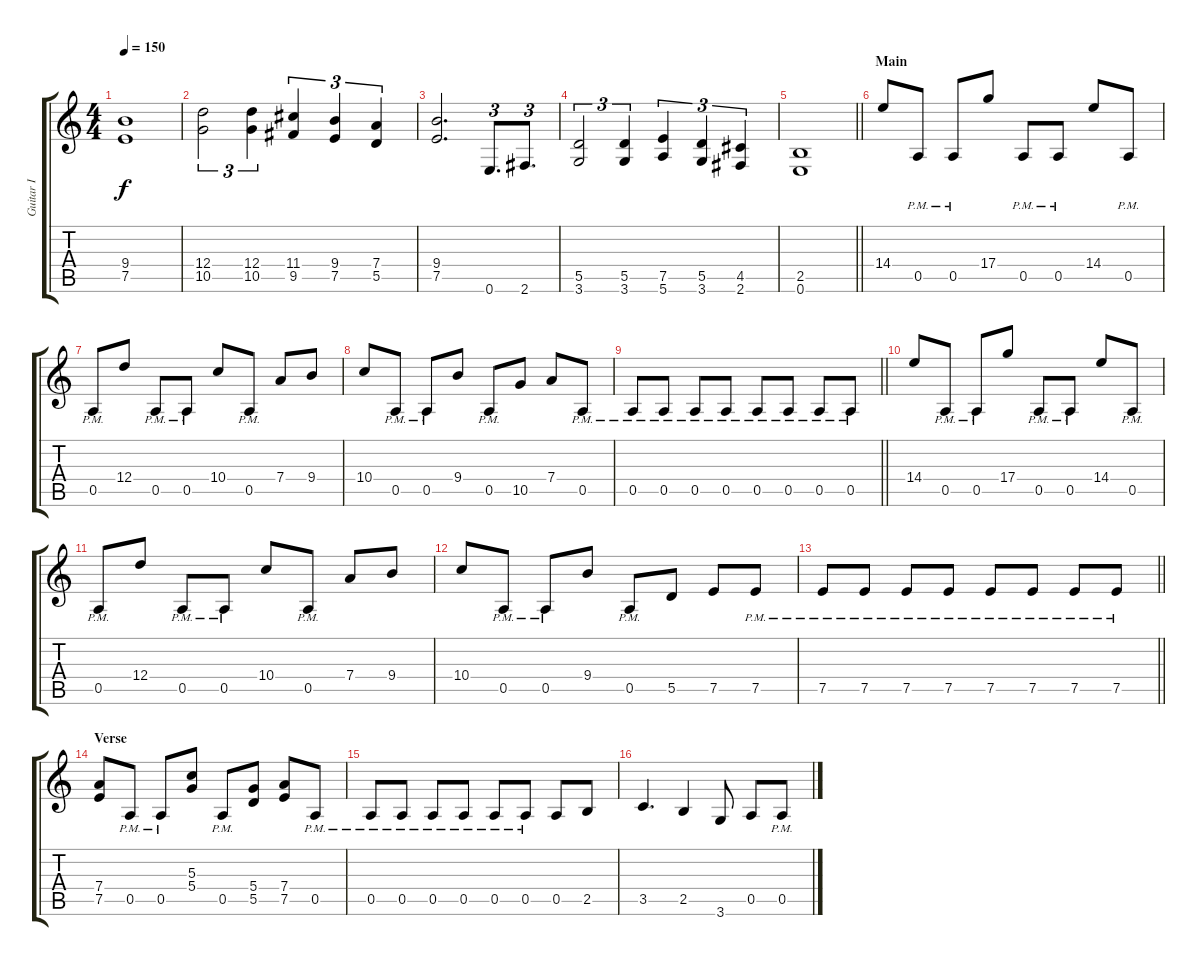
\track ("Guitar I" "Guitar I") {instrument distortionguitar}
\staff {score tabs}
\tuning (E4 B3 G3 D3 A2 E2) {hide}
\ts (4 4)
\tempo 150
\clef g2
\ks c
(9.4 7.5).1{dy f} |
(12.4 10.5).2{tu (3 2)} (12.4 10.5).4{tu (3 2)} (11.4 9.5).4{tu (3 2)} (9.4 7.5).4{tu (3 2)} (7.4 5.5).4{tu (3 2)} |
(9.4 7.5).2{d} 0.6.8{d tu (3 2)} 2.6.8{d tu (3 2)} |
(5.5 3.6).2{tu (3 2)} (5.5 3.6).4{tu (3 2)} (7.5 5.6).4{tu (3 2)} (5.5 3.6).4{tu (3 2)} (4.5 2.6).4{tu (3 2)} |
\barLineRight lightlight
(2.5 0.6).1 |
\section ("" "Main")
14.4.8 0.5{pm}.8 0.5{pm}.8 17.4.8 0.5{pm}.8 0.5{pm}.8 14.4.8 0.5{pm}.8 |
0.5{pm}.8 12.4.8 0.5{pm}.8 0.5{pm}.8 10.4.8 0.5{pm}.8 7.4.8 9.4.8 |
10.4.8 0.5{pm}.8 0.5{pm}.8 9.4.8 0.5{pm}.8 10.5.8 7.4.8 0.5{pm}.8 |
\barLineRight lightlight
0.5{pm}.8 0.5{pm}.8 0.5{pm}.8 0.5{pm}.8 0.5{pm}.8 0.5{pm}.8 0.5{pm}.8 0.5{pm}.8 |
\section ("" "")
14.4.8 0.5{pm}.8 0.5{pm}.8 17.4.8 0.5{pm}.8 0.5{pm}.8 14.4.8 0.5{pm}.8 |
0.5{pm}.8 12.4.8 0.5{pm}.8 0.5{pm}.8 10.4.8 0.5{pm}.8 7.4.8 9.4.8 |
10.4.8 0.5{pm}.8 0.5{pm}.8 9.4.8 0.5{pm}.8 5.5.8 7.5.8 7.5{pm}.8 |
\barLineRight lightlight
7.5{pm}.8 7.5{pm}.8 7.5{pm}.8 7.5{pm}.8 7.5{pm}.8 7.5{pm}.8 7.5{pm}.8 7.5{pm}.8 |
\section ("" "Verse")
(7.4 7.5).8 0.5{pm}.8 0.5{pm}.8 (5.3 5.4).8 0.5{pm}.8 (5.4 5.5).8 (7.4 7.5).8 0.5{pm}.8 |
0.5{pm}.8 0.5{pm}.8 0.5{pm}.8 0.5{pm}.8 0.5{pm}.8 0.5{pm}.8 0.5.8 2.5.8 |
3.5.4{d} 2.5.4 3.6.8 0.5.8 0.5{pm}.8
